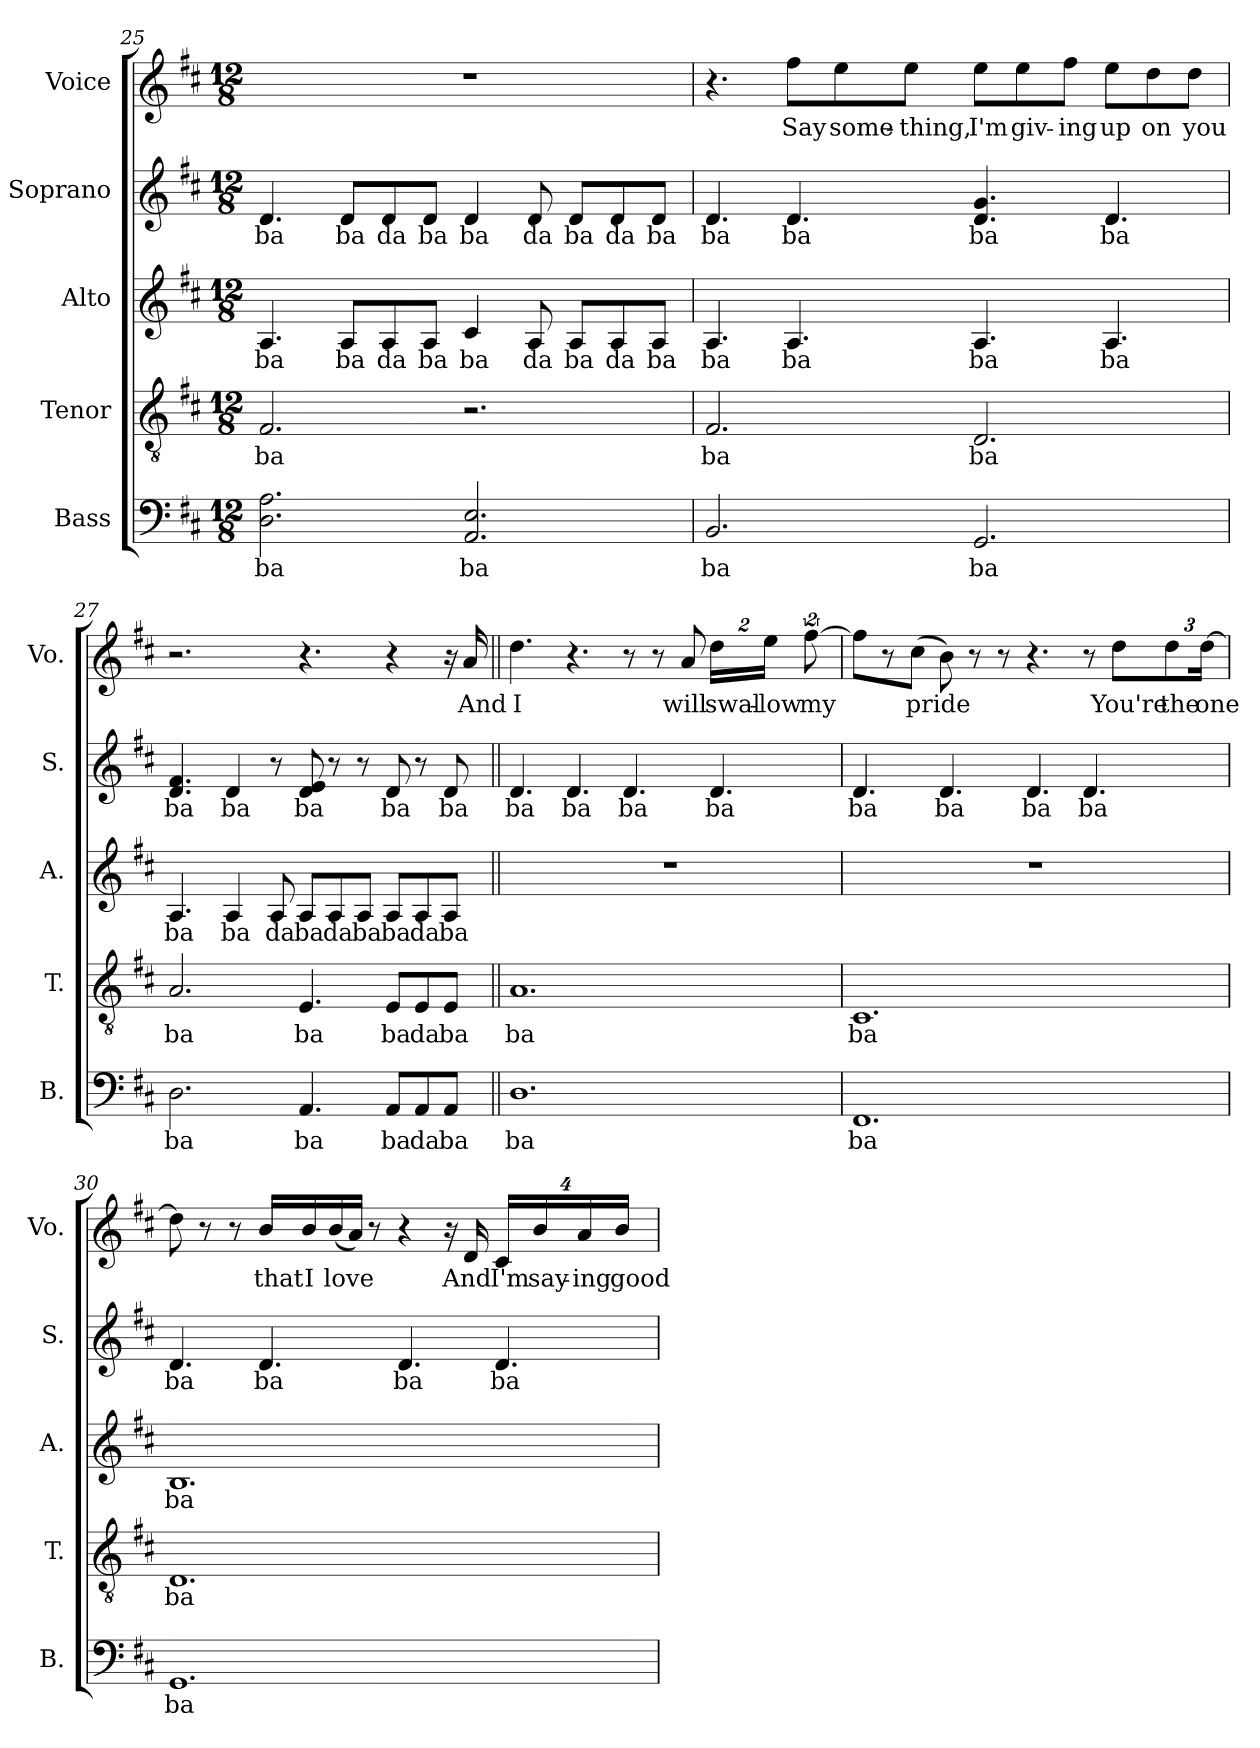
**kern	**text	**kern	**text	**kern	**text	**kern	**text	**kern	**text
*part5	*part5	*part4	*part4	*part3	*part3	*part2	*part2	*part1	*part1
*staff5	*staff5	*staff4	*staff4	*staff3	*staff3	*staff2	*staff2	*staff1	*staff1
*I"Bass	*	*I"Tenor	*	*I"Alto	*	*I"Soprano	*	*I"Voice	*
*I'B.	*	*I'T.	*	*I'A.	*	*I'S.	*	*I'Vo.	*
!!LO:PB:g=z
*clefF4	*	*clefGv2	*	*clefG2	*	*clefG2	*	*clefG2	*
*k[f#c#]	*	*k[f#c#]	*	*k[f#c#]	*	*k[f#c#]	*	*k[f#c#]	*
*M12/8	*	*M12/8	*	*M12/8	*	*M12/8	*	*M12/8	*
=25	=25	=25	=25	=25	=25	=25	=25	=25	=25
!	!LO:LY:b	!	!LO:LY:b	!	!LO:LY:b	!	!LO:LY:b	!	!
2.D\ 2.A\	ba	2.F#/	ba	4.A/	ba	4.d/	ba	1.r	.
!	!	!	!	!	!LO:LY:b	!	!LO:LY:b	!	!
.	.	.	.	8A/L	ba	8d/L	ba	.	.
!	!	!	!	!	!LO:LY:b	!	!LO:LY:b	!	!
.	.	.	.	8A/	da	8d/	da	.	.
!	!	!	!	!	!LO:LY:b	!	!LO:LY:b	!	!
.	.	.	.	8A/J	ba	8d/J	ba	.	.
!	!LO:LY:b	!	!	!	!LO:LY:b	!	!LO:LY:b	!	!
2.AA/ 2.E/	ba	2.r	.	4c#/	ba	4d/	ba	.	.
!	!	!	!	!	!LO:LY:b	!	!LO:LY:b	!	!
.	.	.	.	8A/	da	8d/	da	.	.
!	!	!	!	!	!LO:LY:b	!	!LO:LY:b	!	!
.	.	.	.	8A/L	ba	8d/L	ba	.	.
!	!	!	!	!	!LO:LY:b	!	!LO:LY:b	!	!
.	.	.	.	8A/	da	8d/	da	.	.
!	!	!	!	!	!LO:LY:b	!	!LO:LY:b	!	!
.	.	.	.	8A/J	ba	8d/J	ba	.	.
=26	=26	=26	=26	=26	=26	=26	=26	=26	=26
!	!LO:LY:b	!	!LO:LY:b	!	!LO:LY:b	!	!LO:LY:b	!	!
2.BB/	ba	2.F#/	ba	4.A/	ba	4.d/	ba	4.r	.
!	!	!	!	!	!LO:LY:b	!	!LO:LY:b	!	!LO:LY:b
.	.	.	.	4.A/	ba	4.d/	ba	8ff#\L	Say
!	!	!	!	!	!	!	!	!	!LO:LY:b
.	.	.	.	.	.	.	.	8ee\	some-
!	!	!	!	!	!	!	!	!	!LO:LY:b
.	.	.	.	.	.	.	.	8ee\J	-thing,
!	!LO:LY:b	!	!LO:LY:b	!	!LO:LY:b	!	!LO:LY:b	!	!LO:LY:b
2.GG/	ba	2.D/	ba	4.A/	ba	4.d/ 4.g/	ba	8ee\L	I'm
!	!	!	!	!	!	!	!	!	!LO:LY:b
.	.	.	.	.	.	.	.	8ee\	giv-
!	!	!	!	!	!	!	!	!	!LO:LY:b
.	.	.	.	.	.	.	.	8ff#\J	-ing
!	!	!	!	!	!LO:LY:b	!	!LO:LY:b	!	!LO:LY:b
.	.	.	.	4.A/	ba	4.d/	ba	8ee\L	up
!	!	!	!	!	!	!	!	!	!LO:LY:b
.	.	.	.	.	.	.	.	8dd\	on
!	!	!	!	!	!	!	!	!	!LO:LY:b
.	.	.	.	.	.	.	.	8dd\J	you
=27	=27	=27	=27	=27	=27	=27	=27	=27	=27
!	!LO:LY:b	!	!LO:LY:b	!	!LO:LY:b	!	!LO:LY:b	!	!
2.D\	ba	2.A/	ba	4.A/	ba	4.d/ 4.f#/	ba	2.r	.
!	!	!	!	!	!LO:LY:b	!	!LO:LY:b	!	!
.	.	.	.	4A/	ba	4d/	ba	.	.
!	!	!	!	!	!LO:LY:b	!	!	!	!
.	.	.	.	8A/	da	8r	.	.	.
!	!LO:LY:b	!	!LO:LY:b	!	!LO:LY:b	!	!LO:LY:b	!	!
4.AA/	ba	4.E/	ba	8A/L	ba	8d/ 8e/	ba	4.r	.
!	!	!	!	!	!LO:LY:b	!	!	!	!
.	.	.	.	8A/	da	8r	.	.	.
!	!	!	!	!	!LO:LY:b	!	!	!	!
.	.	.	.	8A/J	ba	8r	.	.	.
!	!LO:LY:b	!	!LO:LY:b	!	!LO:LY:b	!	!LO:LY:b	!	!
8AA/L	ba	8E/L	ba	8A/L	ba	8d/	ba	4r	.
!	!LO:LY:b	!	!LO:LY:b	!	!LO:LY:b	!	!	!	!
8AA/	da	8E/	da	8A/	da	8r	.	.	.
!	!LO:LY:b	!	!LO:LY:b	!	!LO:LY:b	!	!LO:LY:b	!	!
8AA/J	ba	8E/J	ba	8A/J	ba	8d/	ba	16r	.
!	!	!	!	!	!	!	!	!	!LO:LY:b
.	.	.	.	.	.	.	.	16a/	And
!!LO:LB:g=z
=28||	=28||	=28||	=28||	=28||	=28||	=28||	=28||	=28||	=28||
!	!LO:LY:b	!	!LO:LY:b	!	!	!	!LO:LY:b	!	!LO:LY:b
1.D	ba	1.A	ba	1.r	.	4.d/	ba	4.dd\	I
!	!	!	!	!	!	!	!LO:LY:b	!	!
.	.	.	.	.	.	4.d/	ba	4.r	.
!	!	!	!	!	!	!	!LO:LY:b	!	!
.	.	.	.	.	.	4.d/	ba	8r	.
.	.	.	.	.	.	.	.	8r	.
!	!	!	!	!	!	!	!	!	!LO:LY:b
.	.	.	.	.	.	.	.	8a/	will
!	!	!	!	!	!	!	!LO:LY:b	!	!LO:LY:b
.	.	.	.	.	.	4.d/	ba	32%3dd\L	swal-
!	!	!	!	!	!	!	!	!	!LO:LY:b
.	.	.	.	.	.	.	.	32%3ee\J	-low
!	!	!	!	!	!	!	!	!	!LO:LY:b
.	.	.	.	.	.	.	.	[16%3ff#\	my
=29	=29	=29	=29	=29	=29	=29	=29	=29	=29
!	!LO:LY:b	!	!LO:LY:b	!	!	!	!LO:LY:b	!	!
1.FF#	ba	1.C#	ba	1.r	.	4.d/	ba	8ff#\L]	.
.	.	.	.	.	.	.	.	8r	.
!	!	!	!	!	!	!	!	!	!LO:LY:b
.	.	.	.	.	.	.	.	(>8cc#\J	pride
!	!	!	!	!	!	!	!LO:LY:b	!	!
.	.	.	.	.	.	4.d/	ba	8b\)	.
.	.	.	.	.	.	.	.	8r	.
.	.	.	.	.	.	.	.	8r	.
!	!	!	!	!	!	!	!LO:LY:b	!	!
.	.	.	.	.	.	4.d/	ba	4.r	.
!	!	!	!	!	!	!	!LO:LY:b	!	!
.	.	.	.	.	.	4.d/	ba	8r	.
!	!	!	!	!	!	!	!	!	!LO:LY:b
.	.	.	.	.	.	.	.	8dd\L	You're
*	*	*	*	*	*	*	*	*Xbrackettup	*
!	!	!	!	!	!	!	!	!	!LO:LY:b
.	.	.	.	.	.	.	.	12dd\	the
!	!	!	!	!	!	!	!	!	!LO:LY:b
.	.	.	.	.	.	.	.	[24dd\Jk	one
=30	=30	=30	=30	=30	=30	=30	=30	=30	=30
!	!LO:LY:b	!	!LO:LY:b	!	!LO:LY:b	!	!LO:LY:b	!	!
1.GG	ba	1.D	ba	1.B	ba	4.d/	ba	8dd\]	.
.	.	.	.	.	.	.	.	8r	.
.	.	.	.	.	.	.	.	8r	.
!	!	!	!	!	!	!	!LO:LY:b	!	!LO:LY:b
.	.	.	.	.	.	4.d/	ba	16b/LL	that
!	!	!	!	!	!	!	!	!	!LO:LY:b
.	.	.	.	.	.	.	.	16b/	I
!	!	!	!	!	!	!	!	!	!LO:LY:b
.	.	.	.	.	.	.	.	(<16b/	love
.	.	.	.	.	.	.	.	16a/JJ)	.
.	.	.	.	.	.	.	.	8r	.
!	!	!	!	!	!	!	!LO:LY:b	!	!
.	.	.	.	.	.	4.d/	ba	4r	.
.	.	.	.	.	.	.	.	16r	.
!	!	!	!	!	!	!	!	!	!LO:LY:b
.	.	.	.	.	.	.	.	16d/	And
!	!	!	!	!	!	!	!LO:LY:b	!	!LO:LY:b
.	.	.	.	.	.	4.d/	ba	32%3c#/L	I'm
!	!	!	!	!	!	!	!	!	!LO:LY:b
.	.	.	.	.	.	.	.	32%3b/	say-
!	!	!	!	!	!	!	!	!	!LO:LY:b
.	.	.	.	.	.	.	.	32%3a/	-ing
!	!	!	!	!	!	!	!	!	!LO:LY:b
.	.	.	.	.	.	.	.	32%3b/J	good-
=	=	=	=	=	=	=	=	=	=
*-	*-	*-	*-	*-	*-	*-	*-	*-	*-
